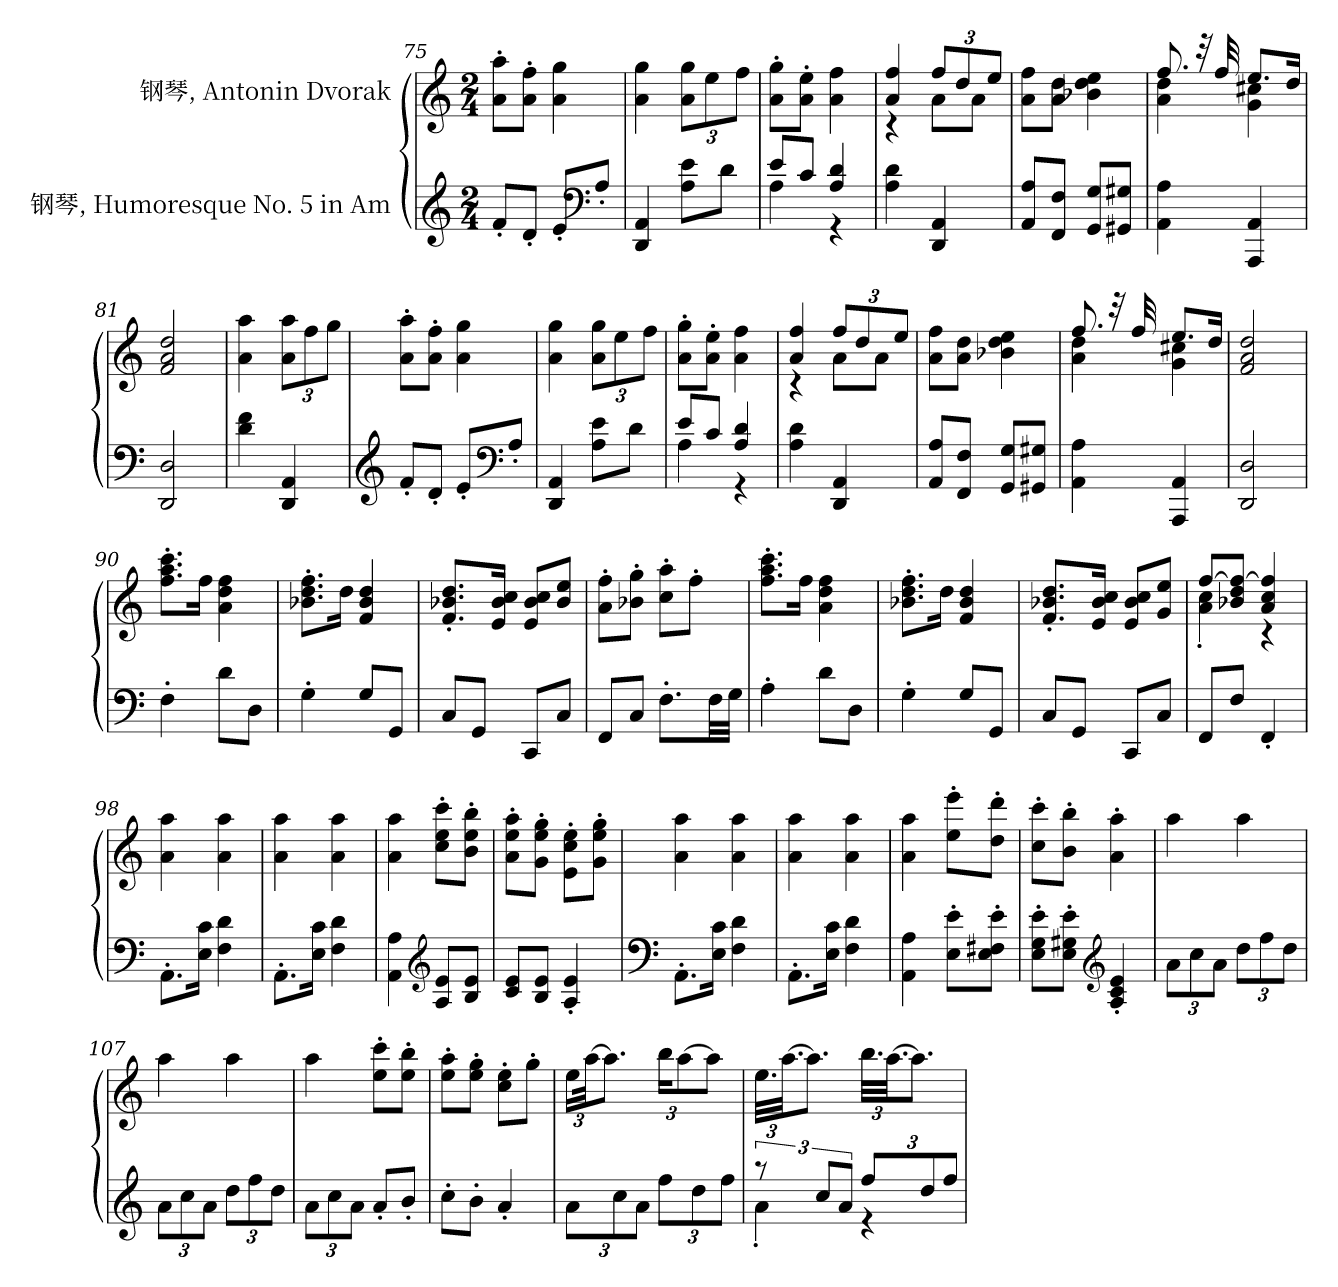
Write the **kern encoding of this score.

**kern	**kern
*part2	*part1
*staff2	*staff1
*I"钢琴, Humoresque No. 5 in Am	*I"钢琴, Antonin Dvorak
!!LO:LB:g=z
*clefG2	*clefG2
*k[]	*k[]
*M2/4	*M2/4
=75	=75
8f'/L	8a\' 8aa\'L
8d'/J	8a\' 8ff\'J
8e'/L	4a\ 4gg\
*clefF4	*
8A'/J	.
=76	=76
4DD/ 4AA/	4a\ 4gg\
*	*Xbrackettup
8A\ 8e\L	12a\ 12gg\L
.	12ee\
8d\J	.
.	12ff\J
=77	=77
*^	*
8e/L	4A\	8a\' 8gg\'L
8c/J	.	8a\' 8ee\'J
4A/ 4d/	4r	4a\ 4ff\
*v	*v	*
=78	=78
*	*^
4A\ 4d\	4a/ 4ff/	4r
4DD/ 4AA/	12ff/L	8a\L
.	12dd/	.
.	.	8a\J
.	12ee/J	.
*	*v	*v
=79	=79
8AA/ 8A/L	8a\ 8ff\L
8FF/ 8F/J	8a\ 8dd\J
8GG/ 8G/L	4b-X\ 4dd\ 4ee\
8GG#X/ 8G#X/J	.
=80	=80
*	*^
4AA\ 4A\	8.ff/	4a\ 4dd\
.	32r	.
.	32ff/	.
*	*MM133	*
4AAA/ 4AA/	8.ee/L	4g\ 4cc#X\
.	16dd/Jk	.
*	*v	*v
=81	=81
2DD/ 2D/	2f/ 2a/ 2dd/
!!LO:LB:g=z
=82	=82
*	*MM144
4d\ 4f\	4a\ 4aa\
4DD/ 4AA/	12a\ 12aa\L
.	12ff\
.	12gg\J
=83	=83
*clefG2	*
8f'/L	8a\' 8aa\'L
8d'/J	8a\' 8ff\'J
8e'/L	4a\ 4gg\
*clefF4	*
8A'/J	.
=84	=84
4DD/ 4AA/	4a\ 4gg\
8A\ 8e\L	12a\ 12gg\L
.	12ee\
8d\J	.
.	12ff\J
=85	=85
*^	*
8e/L	4A\	8a\' 8gg\'L
8c/J	.	8a\' 8ee\'J
4A/ 4d/	4r	4a\ 4ff\
*v	*v	*
=86	=86
*	*^
4A\ 4d\	4a/ 4ff/	4r
4DD/ 4AA/	12ff/L	8a\L
.	12dd/	.
.	.	8a\J
.	12ee/J	.
*	*v	*v
=87	=87
8AA/ 8A/L	8a\ 8ff\L
8FF/ 8F/J	8a\ 8dd\J
8GG/ 8G/L	4b-X\ 4dd\ 4ee\
8GG#X/ 8G#X/J	.
!!LO:LB:g=z
=88	=88
*	*^
4AA\ 4A\	8.ff/	4a\ 4dd\
.	32r	.
.	32ff/	.
*	*MM132	*
4AAA/ 4AA/	8.ee/L	4g\ 4cc#X\
.	16dd/Jk	.
*	*v	*v
=89	=89
2DD/ 2D/	2f/ 2a/ 2dd/
=90	=90
4F'\	8.ff\' 8.aa\' 8.ccc\'L
.	16ff\Jk
8d\L	4a\ 4dd\ 4ff\
8D\J	.
=91	=91
4G'\	8.b-X\' 8.dd\' 8.ff\'L
.	16dd\Jk
8G/L	4f/ 4b-/ 4dd/
8GG/J	.
=92	=92
8C/L	8.f/' 8.b-X/' 8.dd/'L
8GG/J	.
.	16e/ 16b-/ 16cc/Jk
8CC/L	8e/ 8b-/ 8cc/L
8C/J	8b-/ 8ee/J
=93	=93
8FF/L	8a\' 8ff\'L
8C/J	8b-X\' 8gg\'J
8.F'\L	8cc\' 8aa\'L
.	8ff'\J
32F\LL	.
32G\JJJ	.
=94	=94
4A'\	8.ff\' 8.aa\' 8.ccc\'L
.	16ff\Jk
8d\L	4a\ 4dd\ 4ff\
8D\J	.
!!LO:LB:g=z
=95	=95
4G'\	8.b-X\' 8.dd\' 8.ff\'L
.	16dd\Jk
8G/L	4f/ 4b-/ 4dd/
8GG/J	.
=96	=96
8C/L	8.f/' 8.b-X/' 8.dd/'L
8GG/J	.
.	16e/ 16b-/ 16cc/Jk
8CC/L	8e/ 8b-/ 8cc/L
8C/J	8g/ 8ee/J
=97	=97
*	*MM119
*	*^
8FF/L	[8ff/L	4a\' 4cc\'
8F/J	8b-X/ 8dd/ 8ff/_J	.
4FF'/	4a/ 4cc/ 4ff/]	4r
*	*v	*v
=98	=98
*	*MM144
8.AA'\L	4a\ 4aa\
16E\ 16c\Jk	.
4F\ 4d\	4a\ 4aa\
=99	=99
8.AA'\L	4a\ 4aa\
16E\ 16c\Jk	.
4F\ 4d\	4a\ 4aa\
=100	=100
4AA\ 4A\	4a\ 4aa\
*clefG2	*
8A/ 8e/L	8cc\' 8ee\' 8ccc\'L
8B/ 8e/J	8b\' 8ee\' 8bb\'J
=101	=101
8c/ 8e/L	8a\' 8ee\' 8aa\'L
8B/ 8e/J	8g\' 8ee\' 8gg\'J
4A/' 4e/'	8e\' 8cc\' 8ee\'L
.	8g\' 8ee\' 8gg\'J
!!LO:PB:g=z
=102	=102
*clefF4	*
8.AA'\L	4a\ 4aa\
16E\ 16c\Jk	.
4F\ 4d\	4a\ 4aa\
=103	=103
8.AA'\L	4a\ 4aa\
16E\ 16c\Jk	.
4F\ 4d\	4a\ 4aa\
=104	=104
4AA\ 4A\	4a\ 4aa\
8E\' 8e\'L	8ee\' 8eee\'L
8E\' 8F#X\' 8e\'J	8dd\' 8ddd\'J
=105	=105
8E\' 8G\' 8e\'L	8cc\' 8ccc\'L
8E\' 8G#X\' 8e\'J	8b\' 8bb\'J
*clefG2	*
4A/' 4c/' 4e/'	4a\' 4aa\'
=106	=106
*Xbrackettup	*
12a\L	4aa\
12cc\	.
12a\J	.
12dd\L	4aa\
12ff\	.
12dd\J	.
=107	=107
12a\L	4aa\
12cc\	.
12a\J	.
12dd\L	4aa\
12ff\	.
12dd\J	.
=108	=108
12a\L	4aa\
12cc\	.
12a\J	.
8a'/L	8ee\' 8ccc\'L
8b'/J	8ee\' 8bb\'J
!!LO:LB:g=z
=109	=109
8cc'\L	8ee\' 8aa\'L
8b'\J	8ee\' 8gg\'J
4a'/	8cc\' 8ee\'L
.	8gg'\J
=110	=110
12a\L	24ee\LL
.	[48aa\JK
.	8.aa\J]
12cc\	.
12a\J	.
12ff\L	24bb\KL
.	[12aa\
12dd\	.
.	8aa\J]
12ff\J	.
=111	=111
*brackettup	*
*^	*
12r	4a'\	48.ee\LLL
.	.	[48.aa\JJ
.	.	8.aa\J]
12cc/L	.	.
12a/J	.	.
*Xbrackettup	*	*
12ff/L	4r	48.bb\LLL
.	.	[48.aa\JJ
.	.	8.aa\J]
12dd/	.	.
12ff/J	.	.
*v	*v	*
=	=
*-	*-
